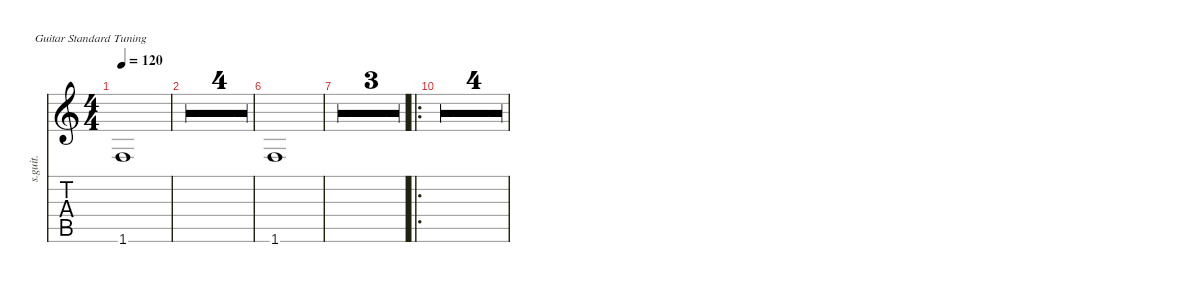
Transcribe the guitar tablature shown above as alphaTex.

\defaultSystemsLayout 4
\hideDynamics
\bracketExtendMode nobrackets
\multiBarRest
\track ("Steel Guitar" "s.guit.") {multiBarRest instrument acousticguitarsteel}
\staff {score tabs}
\tuning (E4 B3 G3 D3 A2 E2)
\ts (4 4)
\tempo 120
\clef g2
\ks c
1.6.1{dy mf instrument acousticguitarsteel beam Up} |
r.1{beam Down} |
|
r.1{beam Down} |
|
1.6.1{beam Up} |
|
|
|
\ro
|
r.4{beam Down} r.4{beam Down} r.4{beam Down} r.4{beam Down} |
|
\rc 2
